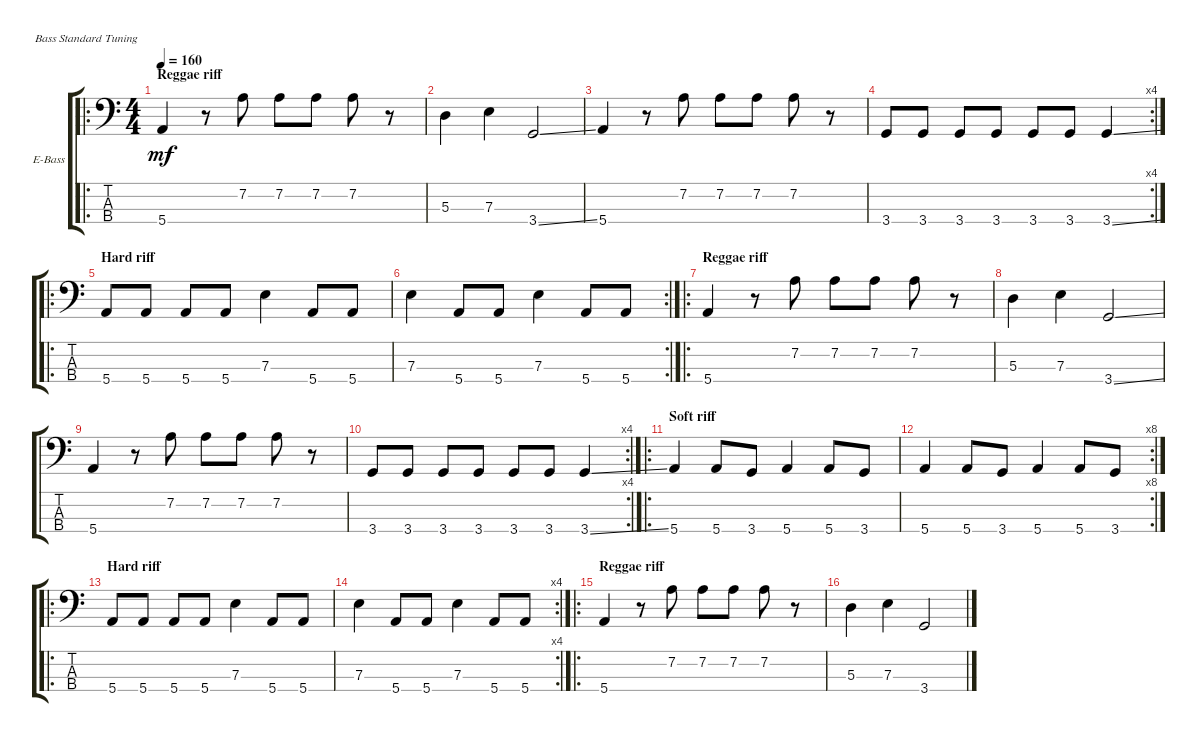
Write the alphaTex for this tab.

\defaultSystemsLayout 4
\bracketExtendMode groupsimilarinstruments
\firstSystemTrackNameOrientation horizontal
\otherSystemsTrackNameOrientation horizontal
\track ("Electric Bass" "E-Bass") {instrument electricbassfinger}
\staff {score tabs}
\tuning (G2 D2 A1 E1)
\ro
\ts (4 4)
\section ("" "Reggae riff")
\tempo 160
\clef f4
\ks c
5.4.4{dy mf instrument electricbassfinger} r.8 7.2.8 7.2.8 7.2.8 7.2.8 r.8 |
5.3.4 7.3.4 3.4{ss}.2 |
5.4.4 r.8 7.2.8 7.2.8 7.2.8 7.2.8 r.8 |
\rc 4
3.4.8 3.4.8 3.4.8 3.4.8 3.4.8 3.4.8 3.4{ss}.4 |
\ro
\section ("" "Hard riff")
5.4.8 5.4.8 5.4.8 5.4.8 7.3.4 5.4.8 5.4.8 |
\rc 2
7.3.4 5.4.8 5.4.8 7.3.4 5.4.8 5.4.8 |
\ro
\section ("" "Reggae riff")
5.4.4 r.8 7.2.8 7.2.8 7.2.8 7.2.8 r.8 |
5.3.4 7.3.4 3.4{ss}.2 |
5.4.4 r.8 7.2.8 7.2.8 7.2.8 7.2.8 r.8 |
\rc 4
3.4.8 3.4.8 3.4.8 3.4.8 3.4.8 3.4.8 3.4{ss}.4 |
\ro
\section ("" "Soft riff")
5.4.4 5.4.8 3.4.8 5.4.4 5.4.8 3.4.8 |
\rc 8
5.4.4 5.4.8 3.4.8 5.4.4 5.4.8 3.4.8 |
\ro
\section ("" "Hard riff")
5.4.8 5.4.8 5.4.8 5.4.8 7.3.4 5.4.8 5.4.8 |
\rc 4
7.3.4 5.4.8 5.4.8 7.3.4 5.4.8 5.4.8 |
\ro
\section ("" "Reggae riff")
5.4.4 r.8 7.2.8 7.2.8 7.2.8 7.2.8 r.8 |
5.3.4 7.3.4 3.4{ss}.2
